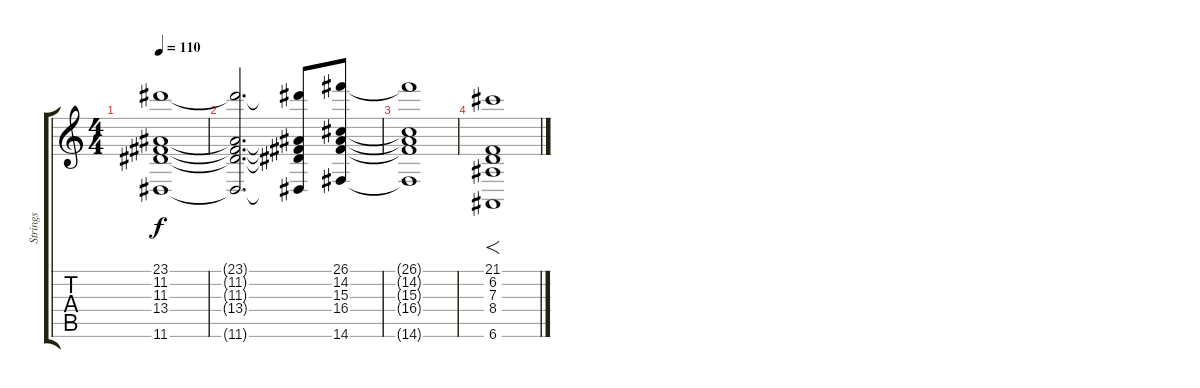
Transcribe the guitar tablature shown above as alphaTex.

\track ("Strings" "Strings") {instrument stringensemble1}
\staff {score tabs}
\tuning (E4 B3 G3 D3 A2 E2) {hide}
\ts (4 4)
\tempo 110
\clef g2
\ks c
(23.1 11.2 11.3 13.4 11.6).1{dy f} |
(23.1{t} 11.2{t} 11.3{t} 13.4{t} 11.6{t}).2{d} (23.1{t} 11.2{t} 11.3{t} 13.4{t} 11.6{t}).8 (26.1 14.2 15.3 16.4 14.6).8 |
(26.1{t} 14.2{t} 15.3{t} 16.4{t} 14.6{t}).1 |
(21.1 6.2 7.3 8.4 6.6).1{f}
